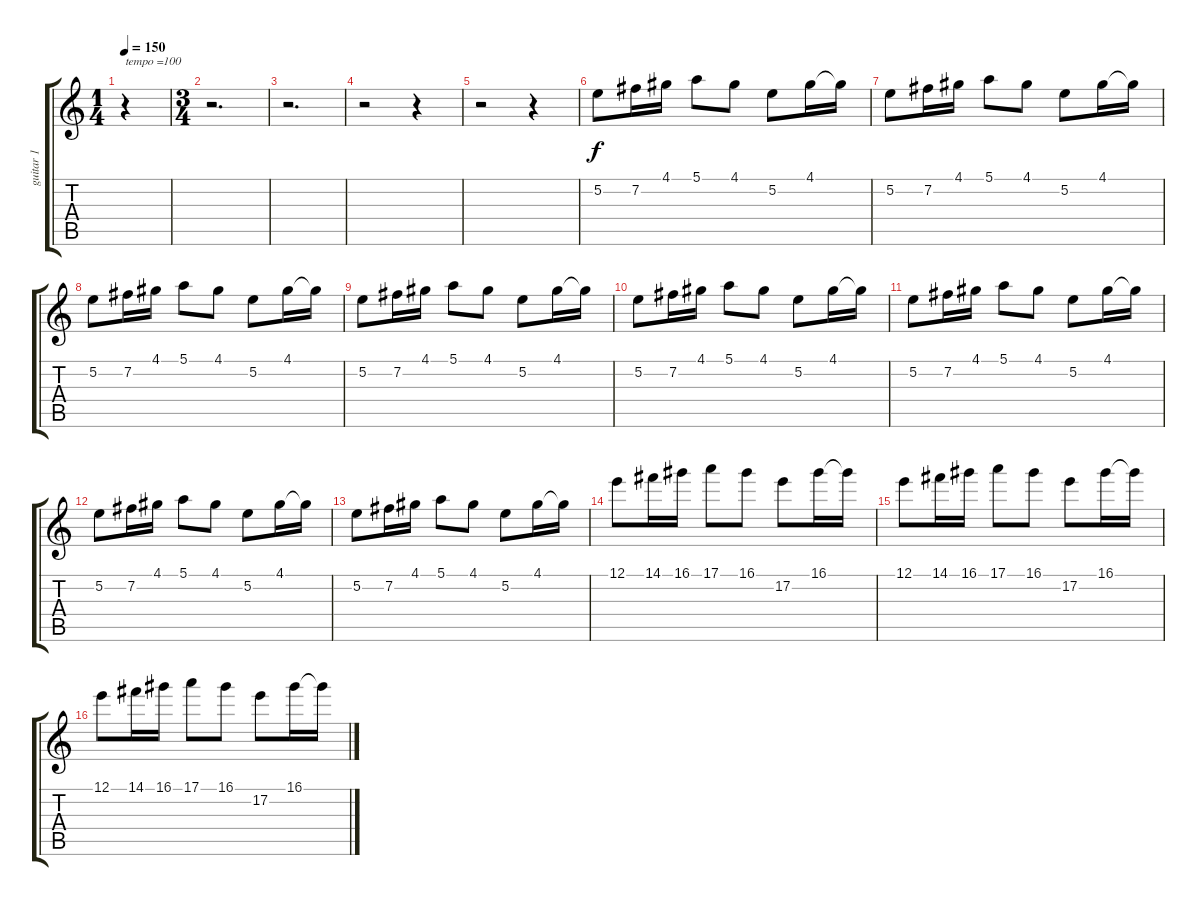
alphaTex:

\track ("guitar 1" "guitar 1") {instrument distortionguitar}
\staff {score tabs}
\tuning (E4 B3 G3 D3 A2 E2) {hide}
\ts (1 4)
\tempo 150
\tempo 100
\tempo 150
\clef g2
\ks c
r.4{txt "tempo =100" dy f instrument distortionguitar} |
\ts (3 4)
r.2{d} |
r.2{d} |
r.2 r.4 |
r.2 r.4 |
5.2.8 7.2.16 4.1.16 5.1.8 4.1.8 5.2.8 4.1.16 4.1{t}.16 |
5.2.8 7.2.16 4.1.16 5.1.8 4.1.8 5.2.8 4.1.16 4.1{t}.16 |
5.2.8 7.2.16 4.1.16 5.1.8 4.1.8 5.2.8 4.1.16 4.1{t}.16 |
5.2.8 7.2.16 4.1.16 5.1.8 4.1.8 5.2.8 4.1.16 4.1{t}.16 |
5.2.8 7.2.16 4.1.16 5.1.8 4.1.8 5.2.8 4.1.16 4.1{t}.16 |
5.2.8 7.2.16 4.1.16 5.1.8 4.1.8 5.2.8 4.1.16 4.1{t}.16 |
5.2.8 7.2.16 4.1.16 5.1.8 4.1.8 5.2.8 4.1.16 4.1{t}.16 |
5.2.8 7.2.16 4.1.16 5.1.8 4.1.8 5.2.8 4.1.16 4.1{t}.16 |
12.1.8 14.1.16 16.1.16 17.1.8 16.1.8 17.2.8 16.1.16 16.1{t}.16 |
12.1.8 14.1.16 16.1.16 17.1.8 16.1.8 17.2.8 16.1.16 16.1{t}.16 |
12.1.8 14.1.16 16.1.16 17.1.8 16.1.8 17.2.8 16.1.16 16.1{t}.16
